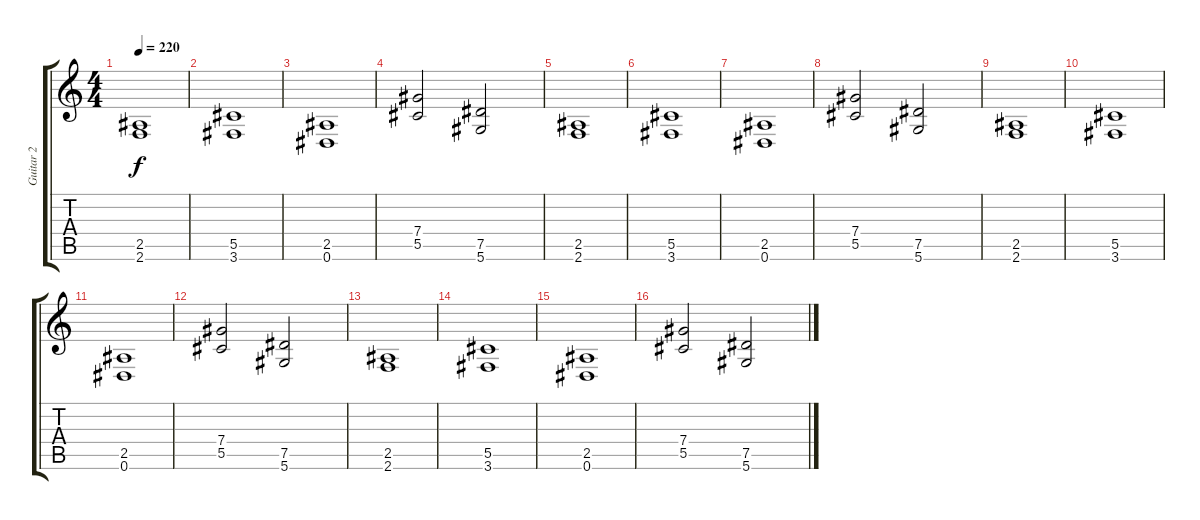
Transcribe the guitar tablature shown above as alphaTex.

\track ("Guitar 2" "Guitar 2") {instrument distortionguitar}
\staff {score tabs}
\tuning (Eb4 Bb3 Gb3 Db3 Ab2 Eb2) {hide}
\ts (4 4)
\tempo 220
\clef g2
\ks c
(2.5 2.6).1{dy f} |
(5.5 3.6).1 |
(2.5 0.6).1 |
(7.4 5.5).2 (7.5 5.6).2 |
(2.5 2.6).1 |
(5.5 3.6).1 |
(2.5 0.6).1 |
(7.4 5.5).2 (7.5 5.6).2 |
(2.5 2.6).1 |
(5.5 3.6).1 |
(2.5 0.6).1 |
(7.4 5.5).2 (7.5 5.6).2 |
(2.5 2.6).1 |
(5.5 3.6).1 |
(2.5 0.6).1 |
(7.4 5.5).2 (7.5 5.6).2
